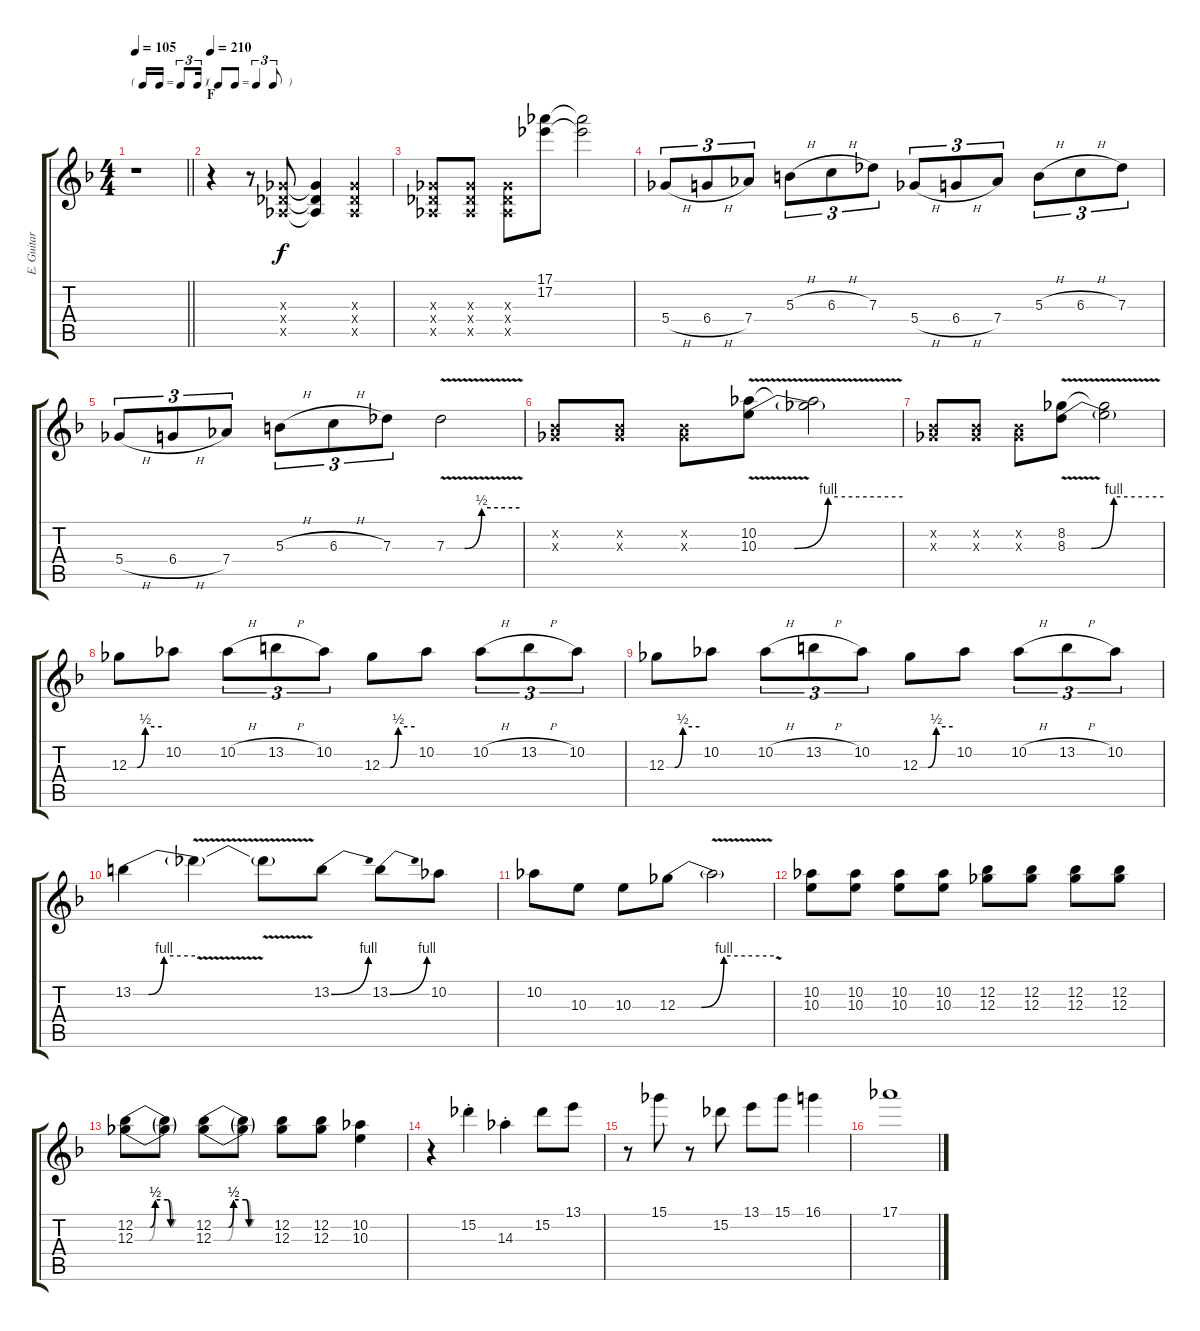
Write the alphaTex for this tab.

\track ("E. Guitar III" "E. Guitar ") {instrument distortionguitar}
\staff {score tabs}
\tuning (Eb4 Bb3 Gb3 Db3 Ab2 Eb2) {hide}
\ts (4 4)
\tf triplet16th
\tempo 105
\clef g2
\barLineRight lightlight
\ks f
r.1{dy f} |
\tf triplet8th
\section ("" "F")
\tempo 210
r.4 r.8 (0.3{x} 0.4{x} 0.5{x}).8 (0.3{t} 0.4{t} 0.5{t}).4 (0.3{x} 0.4{x} 0.5{x}).4 |
(0.3{x} 0.4{x} 0.5{x}).8 (0.3{x} 0.4{x} 0.5{x}).8 (0.3{x} 0.4{x} 0.5{x}).8 (17.1 17.2).8 (17.1{t} 17.2{t}).2 |
5.4{h}.8{tu (3 2)} 6.4{h}.8{tu (3 2)} 7.4.8{tu (3 2)} 5.3{h}.8{tu (3 2)} 6.3{h}.8{tu (3 2)} 7.3.8{tu (3 2)} 5.4{h}.8{tu (3 2)} 6.4{h}.8{tu (3 2)} 7.4.8{tu (3 2)} 5.3{h}.8{tu (3 2)} 6.3{h}.8{tu (3 2)} 7.3.8{tu (3 2)} |
5.4{h}.8{tu (3 2)} 6.4{h}.8{tu (3 2)} 7.4.8{tu (3 2)} 5.3{h}.8{tu (3 2)} 6.3{h}.8{tu (3 2)} 7.3.8{tu (3 2)} 7.3{be (custom 0 0 15 0 29 2 60 2) v}.2 |
(0.2{x} 0.3{x}).8 (0.2{x} 0.3{x}).8 (0.2{x} 0.3{x}).8 (10.2 10.3{be (custom 0 0 15 0 29 4 60 4) v}).8 (10.2{t} 10.3{t}).2 |
(0.2{x} 0.3{x}).8 (0.2{x} 0.3{x}).8 (0.2{x} 0.3{x}).8 (8.2 8.3{be (custom 0 0 15 0 29 4 60 4) v}).8 (8.2{t} 8.3{t}).2 |
12.3{be (custom 0 0 15 0 30 2 60 2)}.8 10.2.8 10.2{h}.8{tu (3 2)} 13.2{h}.8{tu (3 2)} 10.2.8{tu (3 2)} 12.3{be (custom 0 0 15 0 30 2 60 2)}.8 10.2.8 10.2{h}.8{tu (3 2)} 13.2{h}.8{tu (3 2)} 10.2.8{tu (3 2)} |
12.3{be (custom 0 0 15 0 30 2 60 2)}.8 10.2.8 10.2{h}.8{tu (3 2)} 13.2{h}.8{tu (3 2)} 10.2.8{tu (3 2)} 12.3{be (custom 0 0 15 0 30 2 60 2)}.8 10.2.8 10.2{h}.8{tu (3 2)} 13.2{h}.8{tu (3 2)} 10.2.8{tu (3 2)} |
13.2{be (custom 0 0 15 0 30 4 60 4)}.4 13.2{v t}.4 13.2{t}.8 13.2{be (bend 0 0 60 4)}.8 13.2{be (bend 0 0 60 4)}.8 10.2.8 |
10.2.8 10.3.8 10.3.8 12.3{be (custom 0 0 15 0 29 4 60 4)}.8 12.3{v t}.2 |
(10.2 10.3).8 (10.2 10.3).8 (10.2 10.3).8 (10.2 10.3).8 (12.2 12.3).8 (12.2 12.3).8 (12.2 12.3).8 (12.2 12.3).8 |
(12.2{be (custom 0 0 15 0 20 2 32 2 35 0 60 0)} 12.3{be (custom 0 0 14 0 20 2 32 2 37 0 60 0)}).8 (12.2{t} 12.3{t}).8 (12.2{be (custom 0 0 15 0 20 2 32 2 35 0 60 0)} 12.3{be (custom 0 0 14 0 20 2 32 2 37 0 60 0)}).8 (12.2{t} 12.3{t}).8 (12.2 12.3).8 (12.2 12.3).8 (10.2 10.3).4 |
r.4 15.2{st}.4 14.3{st}.4 15.2.8 13.1.8 |
r.8 15.1.8 r.8 15.2.8 13.1.8 15.1.8 16.1.4 |
17.1.1
